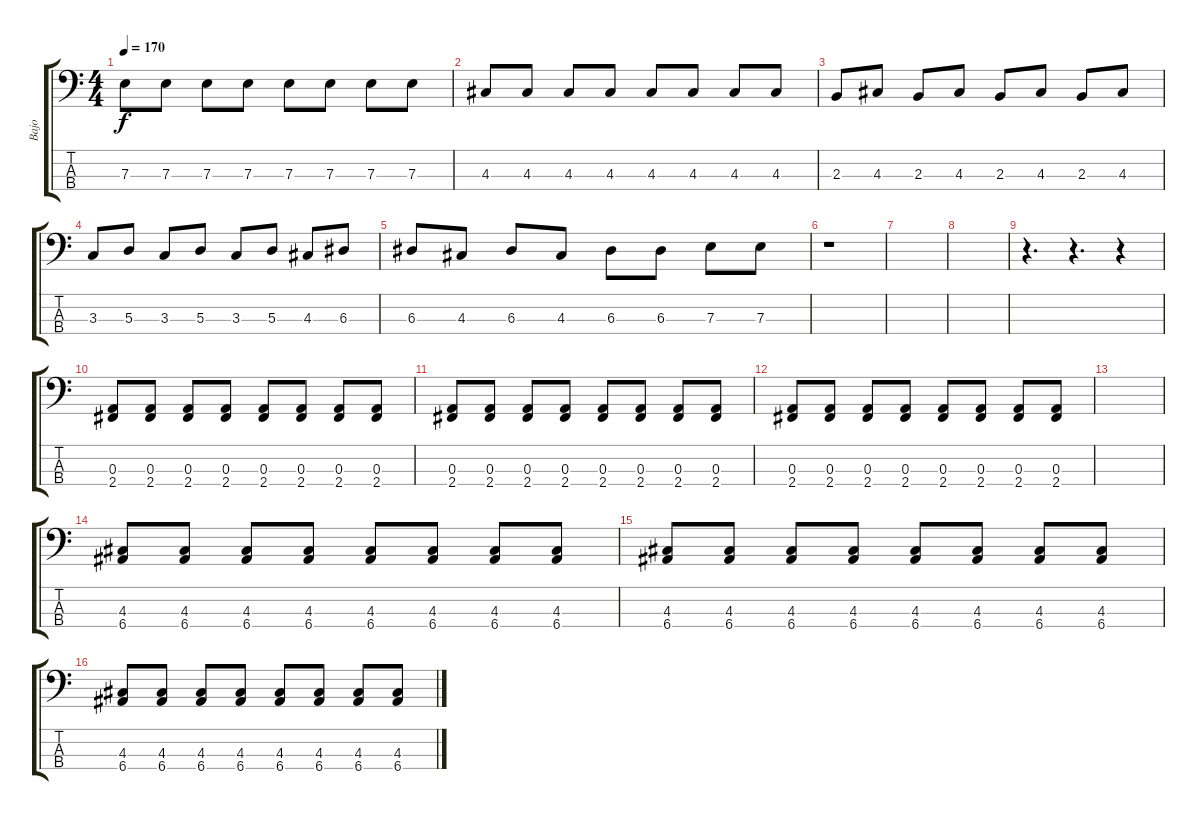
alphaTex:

\track ("Bajo" "Bajo") {instrument electricbasspick}
\staff {score tabs}
\tuning (G2 D2 A1 E1) {hide}
\ts (4 4)
\tempo 170
\clef f4
\ks c
7.3.8{dy f} 7.3.8 7.3.8 7.3.8 7.3.8 7.3.8 7.3.8 7.3.8 |
4.3.8 4.3.8 4.3.8 4.3.8 4.3.8 4.3.8 4.3.8 4.3.8 |
2.3.8 4.3.8 2.3.8 4.3.8 2.3.8 4.3.8 2.3.8 4.3.8 |
3.3.8 5.3.8 3.3.8 5.3.8 3.3.8 5.3.8 4.3.8 6.3.8 |
6.3.8 4.3.8 6.3.8 4.3.8 6.3.8 6.3.8 7.3.8 7.3.8 |
r.1 |
|
|
r.4{d} r.4{d} r.4 |
(0.3 2.4).8 (0.3 2.4).8 (0.3 2.4).8 (0.3 2.4).8 (0.3 2.4).8 (0.3 2.4).8 (0.3 2.4).8 (0.3 2.4).8 |
(0.3 2.4).8 (0.3 2.4).8 (0.3 2.4).8 (0.3 2.4).8 (0.3 2.4).8 (0.3 2.4).8 (0.3 2.4).8 (0.3 2.4).8 |
(0.3 2.4).8 (0.3 2.4).8 (0.3 2.4).8 (0.3 2.4).8 (0.3 2.4).8 (0.3 2.4).8 (0.3 2.4).8 (0.3 2.4).8 |
|
(4.3 6.4).8 (4.3 6.4).8 (4.3 6.4).8 (4.3 6.4).8 (4.3 6.4).8 (4.3 6.4).8 (4.3 6.4).8 (4.3 6.4).8 |
(4.3 6.4).8 (4.3 6.4).8 (4.3 6.4).8 (4.3 6.4).8 (4.3 6.4).8 (4.3 6.4).8 (4.3 6.4).8 (4.3 6.4).8 |
(4.3 6.4).8 (4.3 6.4).8 (4.3 6.4).8 (4.3 6.4).8 (4.3 6.4).8 (4.3 6.4).8 (4.3 6.4).8 (4.3 6.4).8
